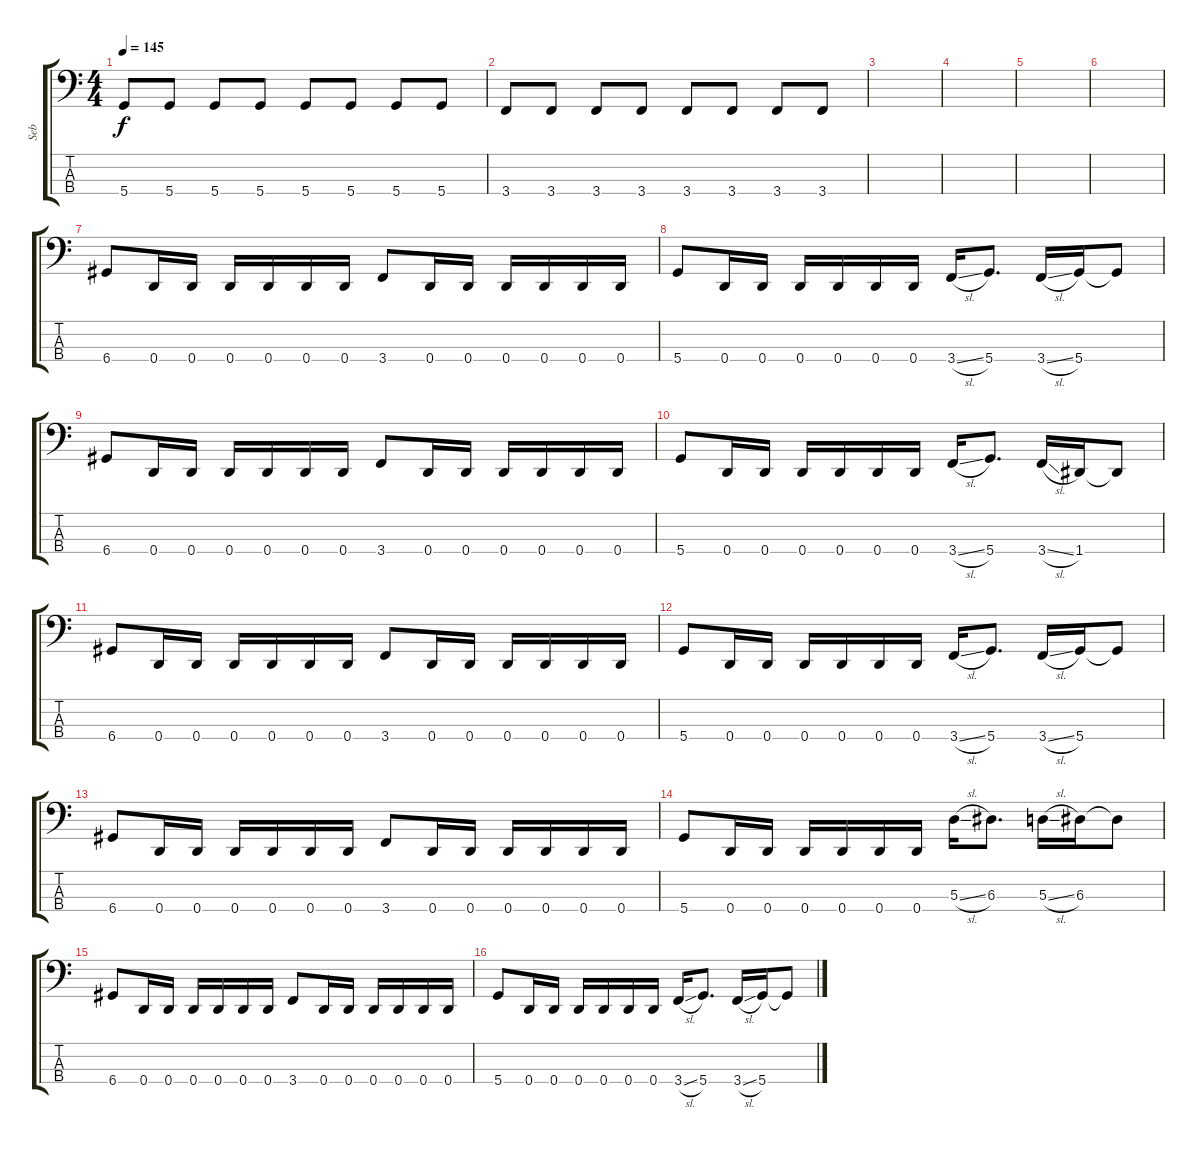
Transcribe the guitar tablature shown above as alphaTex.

\track ("Seb" "Seb") {instrument electricbasspick}
\staff {score tabs}
\tuning (G2 D2 A1 D1) {hide}
\ts (4 4)
\tempo 145
\clef f4
\ks c
5.4.8{dy f} 5.4.8 5.4.8 5.4.8 5.4.8 5.4.8 5.4.8 5.4.8 |
3.4.8 3.4.8 3.4.8 3.4.8 3.4.8 3.4.8 3.4.8 3.4.8 |
|
|
|
|
6.4.8 0.4.16 0.4.16 0.4.16 0.4.16 0.4.16 0.4.16 3.4.8 0.4.16 0.4.16 0.4.16 0.4.16 0.4.16 0.4.16 |
5.4.8 0.4.16 0.4.16 0.4.16 0.4.16 0.4.16 0.4.16 3.4{sl}.16 5.4.8{d} 3.4{sl}.16 5.4.16 5.4{t}.8 |
6.4.8 0.4.16 0.4.16 0.4.16 0.4.16 0.4.16 0.4.16 3.4.8 0.4.16 0.4.16 0.4.16 0.4.16 0.4.16 0.4.16 |
5.4.8 0.4.16 0.4.16 0.4.16 0.4.16 0.4.16 0.4.16 3.4{sl}.16 5.4.8{d} 3.4{sl}.16 1.4.16 1.4{t}.8 |
6.4.8 0.4.16 0.4.16 0.4.16 0.4.16 0.4.16 0.4.16 3.4.8 0.4.16 0.4.16 0.4.16 0.4.16 0.4.16 0.4.16 |
5.4.8 0.4.16 0.4.16 0.4.16 0.4.16 0.4.16 0.4.16 3.4{sl}.16 5.4.8{d} 3.4{sl}.16 5.4.16 5.4{t}.8 |
6.4.8 0.4.16 0.4.16 0.4.16 0.4.16 0.4.16 0.4.16 3.4.8 0.4.16 0.4.16 0.4.16 0.4.16 0.4.16 0.4.16 |
5.4.8 0.4.16 0.4.16 0.4.16 0.4.16 0.4.16 0.4.16 5.3{sl}.16 6.3.8{d} 5.3{sl}.16 6.3.16 6.3{t}.8 |
6.4.8 0.4.16 0.4.16 0.4.16 0.4.16 0.4.16 0.4.16 3.4.8 0.4.16 0.4.16 0.4.16 0.4.16 0.4.16 0.4.16 |
5.4.8 0.4.16 0.4.16 0.4.16 0.4.16 0.4.16 0.4.16 3.4{sl}.16 5.4.8{d} 3.4{sl}.16 5.4.16 5.4{t}.8
